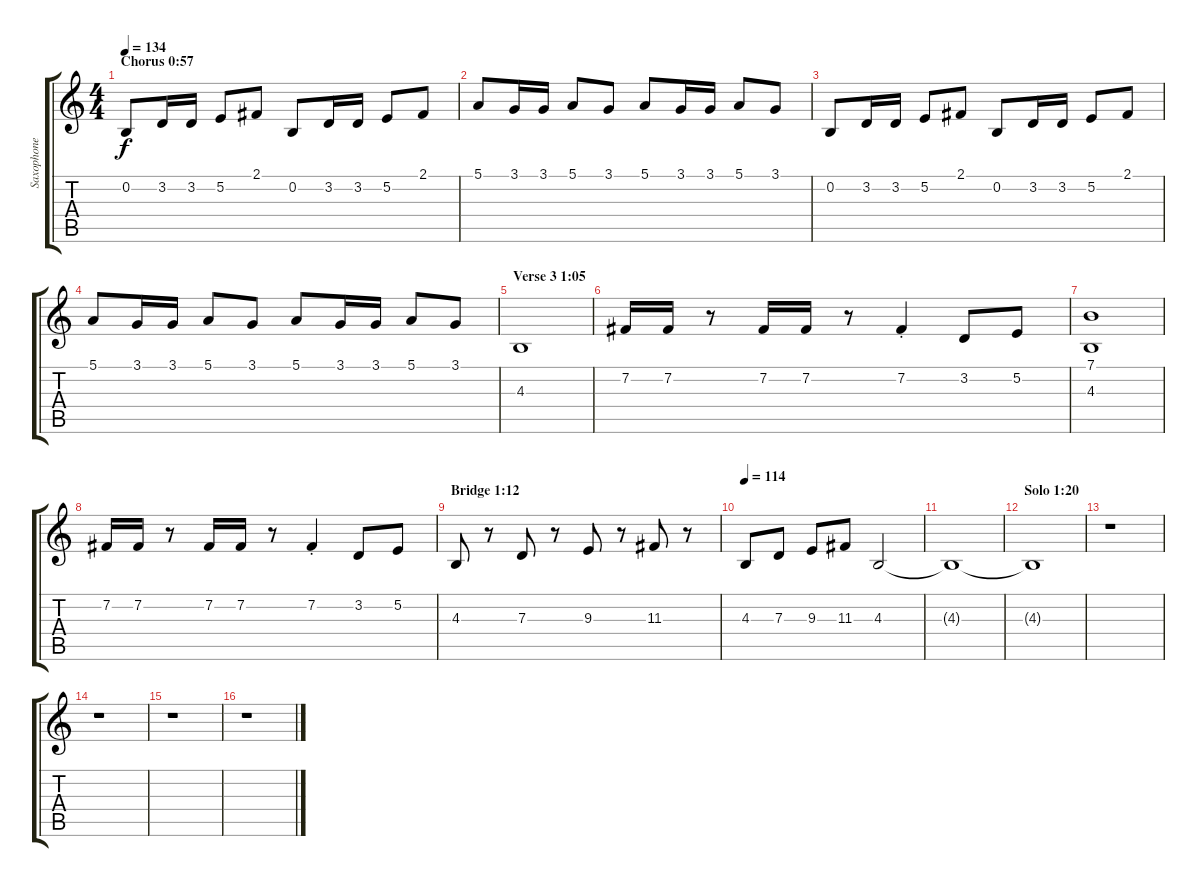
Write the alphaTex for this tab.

\track ("Saxophone" "Saxophone") {instrument tenorsax}
\staff {score tabs}
\tuning (E4 B3 G3 D3 A2 E2) {hide}
\ts (4 4)
\section ("" "Chorus 0:57")
\tempo 134
\clef g2
\ks c
0.2.8{dy f} 3.2.16 3.2.16 5.2.8 2.1.8 0.2.8 3.2.16 3.2.16 5.2.8 2.1.8 |
5.1.8 3.1.16 3.1.16 5.1.8 3.1.8 5.1.8 3.1.16 3.1.16 5.1.8 3.1.8 |
0.2.8 3.2.16 3.2.16 5.2.8 2.1.8 0.2.8 3.2.16 3.2.16 5.2.8 2.1.8 |
5.1.8 3.1.16 3.1.16 5.1.8 3.1.8 5.1.8 3.1.16 3.1.16 5.1.8 3.1.8 |
\section ("" "Verse 3 1:05")
4.3.1 |
7.2.16 7.2.16 r.8 7.2.16 7.2.16 r.8 7.2{st}.4 3.2.8 5.2.8 |
(7.1 4.3).1 |
7.2.16 7.2.16 r.8 7.2.16 7.2.16 r.8 7.2{st}.4 3.2.8 5.2.8 |
\section ("" "Bridge 1:12")
4.3.8 r.8 7.3.8 r.8 9.3.8 r.8 11.3.8 r.8 |
\tempo 114
4.3.8 7.3.8 9.3.8 11.3.8 4.3.2 |
4.3{t}.1 |
\section ("" "Solo 1:20")
4.3{t}.1 |
r.1 |
r.1 |
r.1 |
r.1
